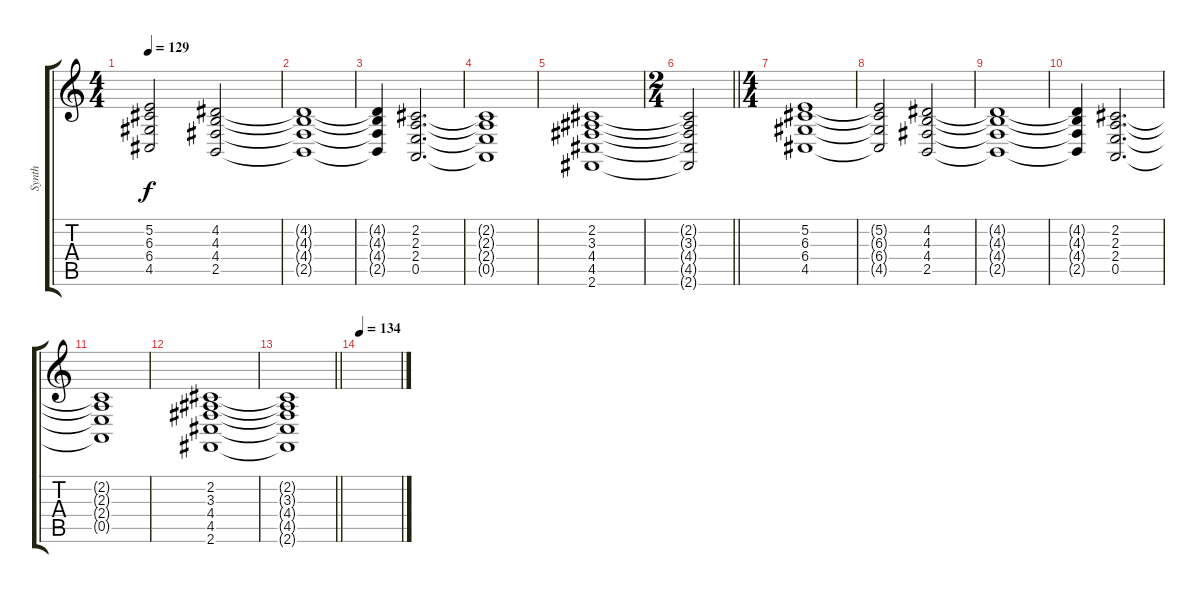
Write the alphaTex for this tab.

\track ("Synth" "Synth") {instrument lead1square}
\staff {score tabs}
\tuning (E4 B3 G3 D3 A2 E2) {hide}
\ts (4 4)
\tempo 129
\clef g2
\ks c
(5.2{t} 6.3{t} 6.4{t} 4.5{t}).2{dy f} (4.2 4.3 4.4 2.5).2 |
(4.2{t} 4.3{t} 4.4{t} 2.5{t}).1 |
(4.2{t} 4.3{t} 4.4{t} 2.5{t}).4 (2.2 2.3 2.4 0.5).2{d} |
(2.2{t} 2.3{t} 2.4{t} 0.5{t}).1 |
(2.2 3.3 4.4 4.5 2.6).1 |
\ts (2 4)
\barLineRight lightlight
(2.2{t} 3.3{t} 4.4{t} 4.5{t} 2.6{t}).2 |
\ts (4 4)
(5.2 6.3 6.4 4.5).1 |
(5.2{t} 6.3{t} 6.4{t} 4.5{t}).2 (4.2 4.3 4.4 2.5).2 |
(4.2{t} 4.3{t} 4.4{t} 2.5{t}).1 |
(4.2{t} 4.3{t} 4.4{t} 2.5{t}).4 (2.2 2.3 2.4 0.5).2{d} |
(2.2{t} 2.3{t} 2.4{t} 0.5{t}).1 |
(2.2 3.3 4.4 4.5 2.6).1 |
\barLineRight lightlight
(2.2{t} 3.3{t} 4.4{t} 4.5{t} 2.6{t}).1 |
\tempo 134
